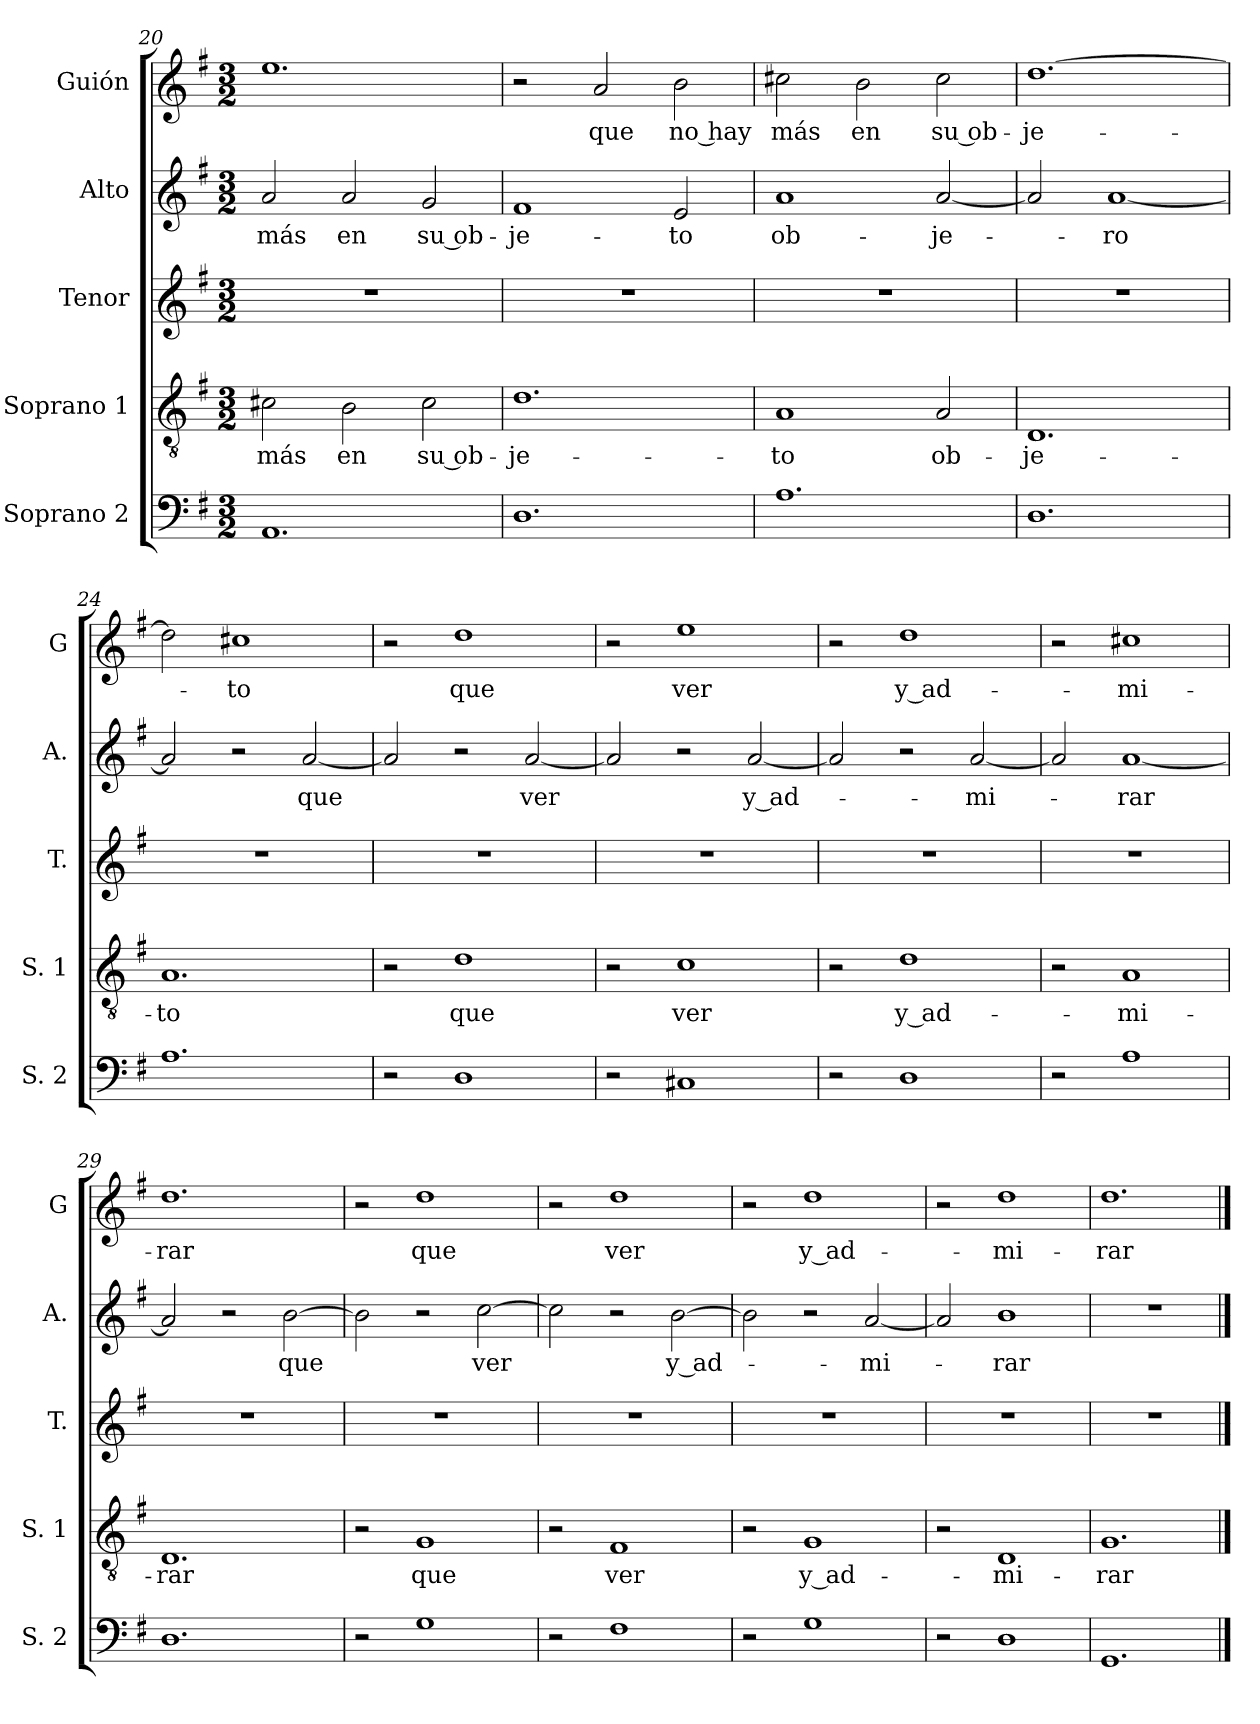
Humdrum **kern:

**kern	**kern	**text	**kern	**kern	**text	**kern	**text
*part5	*part4	*part4	*part3	*part2	*part2	*part1	*part1
*staff5	*staff4	*staff4	*staff3	*staff2	*staff2	*staff1	*staff1
*I"Soprano 2	*I"Soprano 1	*	*I"Tenor	*I"Alto	*	*I"Guión	*
*I'S. 2	*I'S. 1	*	*I'T.	*I'A.	*	*I'G	*
*clefF4	*clefGv2	*	*clefG2	*clefG2	*	*clefG2	*
*k[f#]	*k[f#]	*	*k[f#]	*k[f#]	*	*k[f#]	*
*M3/2	*M3/2	*	*M3/2	*M3/2	*	*M3/2	*
=20	=20	=20	=20	=20	=20	=20	=20
1.AA	2c#X	más	1.r	2a	más	1.ee	.
.	2B	en	.	2a	en	.	.
.	2c#	su ob-	.	2g	su ob-	.	.
=21	=21	=21	=21	=21	=21	=21	=21
1.D	1.d	-je-	1.r	1f#	-je-	2r	.
.	.	.	.	.	.	2a	que
.	.	.	.	2e	-to	2b	no hay
=22	=22	=22	=22	=22	=22	=22	=22
1.A	1A	-to	1.r	1a	ob-	2cc#X	más
.	.	.	.	.	.	2b	en
.	2A	ob-	.	[2a	-je-	2cc#	su ob-
=23	=23	=23	=23	=23	=23	=23	=23
1.D	1.D	-je-	1.r	2a]	.	[1.dd	-je-
.	.	.	.	[1a	-ro	.	.
=24	=24	=24	=24	=24	=24	=24	=24
1.A	1.A	-to	1.r	2a]	.	2dd]	.
.	.	.	.	2r	.	1cc#X	-to
.	.	.	.	[2a	que	.	.
=25	=25	=25	=25	=25	=25	=25	=25
2r	2r	.	1.r	2a]	.	2r	.
1D	1d	que	.	2r	.	1dd	que
.	.	.	.	[2a	ver	.	.
=26	=26	=26	=26	=26	=26	=26	=26
2r	2r	.	1.r	2a]	.	2r	.
1C#X	1c	ver	.	2r	.	1ee	ver
.	.	.	.	[2a	y ad-	.	.
=27	=27	=27	=27	=27	=27	=27	=27
2r	2r	.	1.r	2a]	.	2r	.
1D	1d	y ad-	.	2r	.	1dd	y ad-
.	.	.	.	[2a	-mi-	.	.
=28	=28	=28	=28	=28	=28	=28	=28
2r	2r	.	1.r	2a]	.	2r	.
1A	1A	-mi-	.	[1a	-rar	1cc#X	-mi-
=29	=29	=29	=29	=29	=29	=29	=29
1.D	1.D	-rar	1.r	2a]	.	1.dd	-rar
.	.	.	.	2r	.	.	.
.	.	.	.	[2b	que	.	.
=30	=30	=30	=30	=30	=30	=30	=30
2r	2r	.	1.r	2b]	.	2r	.
1G	1G	que	.	2r	.	1dd	que
.	.	.	.	[2cc	ver	.	.
=31	=31	=31	=31	=31	=31	=31	=31
2r	2r	.	1.r	2cc]	.	2r	.
1F#	1F#	ver	.	2r	.	1dd	ver
.	.	.	.	[2b	y ad-	.	.
=32	=32	=32	=32	=32	=32	=32	=32
2r	2r	.	1.r	2b]	.	2r	.
1G	1G	y ad-	.	2r	.	1dd	y ad-
.	.	.	.	[2a	-mi-	.	.
=33	=33	=33	=33	=33	=33	=33	=33
2r	2r	.	1.r	2a]	.	2r	.
1D	1D	-mi-	.	1b	-rar	1dd	-mi-
=34	=34	=34	=34	=34	=34	=34	=34
1.GG	1.G	-rar	1.r	1.r	.	1.dd	-rar
==	==	==	==	==	==	==	==
*-	*-	*-	*-	*-	*-	*-	*-
